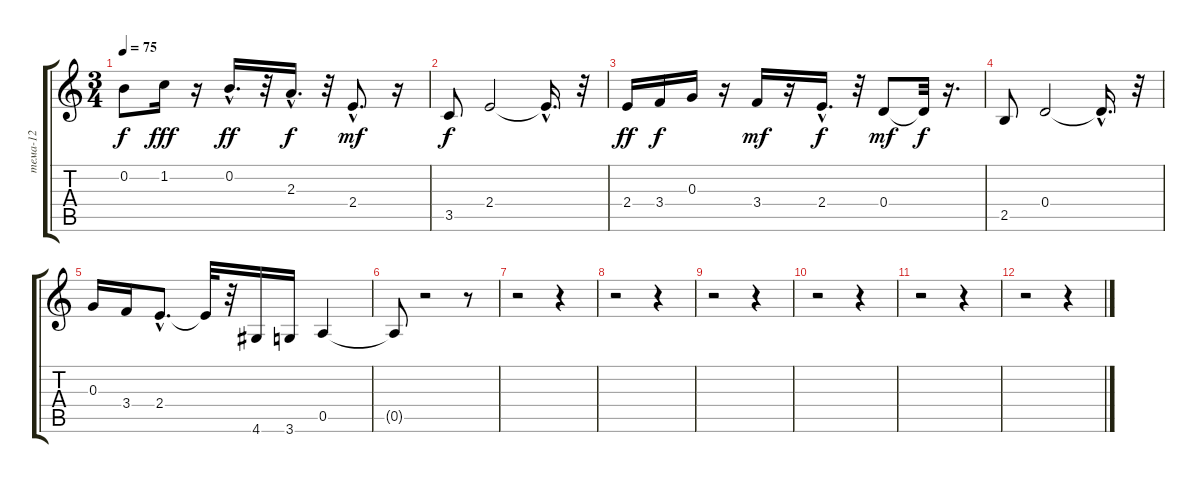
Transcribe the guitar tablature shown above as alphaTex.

\track ("тема-12" "тема-12") {instrument slapbass1}
\staff {score tabs}
\tuning (E4 B3 G3 D3 A2 E2) {hide}
\ts (3 4)
\tempo 75
\clef g2
\ks c
0.2.8{dy f} 1.2.16{dy fff} r.16 0.2{hac}.16{d dy ff} r.32 2.3{hac}.16{d dy f} r.32 2.4{hac}.8{d dy mf} r.16 |
3.5.8{dy f} 2.4.2 2.4{hac t}.16{d} r.32 |
2.4.16{dy ff} 3.4.16{dy f} 0.3.16 r.16 3.4.16{dy mf} r.16 2.4{hac}.16{d dy f} r.32 0.4.8{dy mf} 0.4{t}.32{dy f} r.16{d} |
2.5.8 0.4.2 0.4{hac t}.16{d} r.32 |
0.3.16 3.4.16 2.4{hac}.8{d} 2.4{t}.32 r.32 4.6.16 3.6.16 0.5.4 |
0.5{t}.8 r.2 r.8 |
r.2 r.4 |
r.2 r.4 |
r.2 r.4 |
r.2 r.4 |
r.2 r.4 |
r.2 r.4
